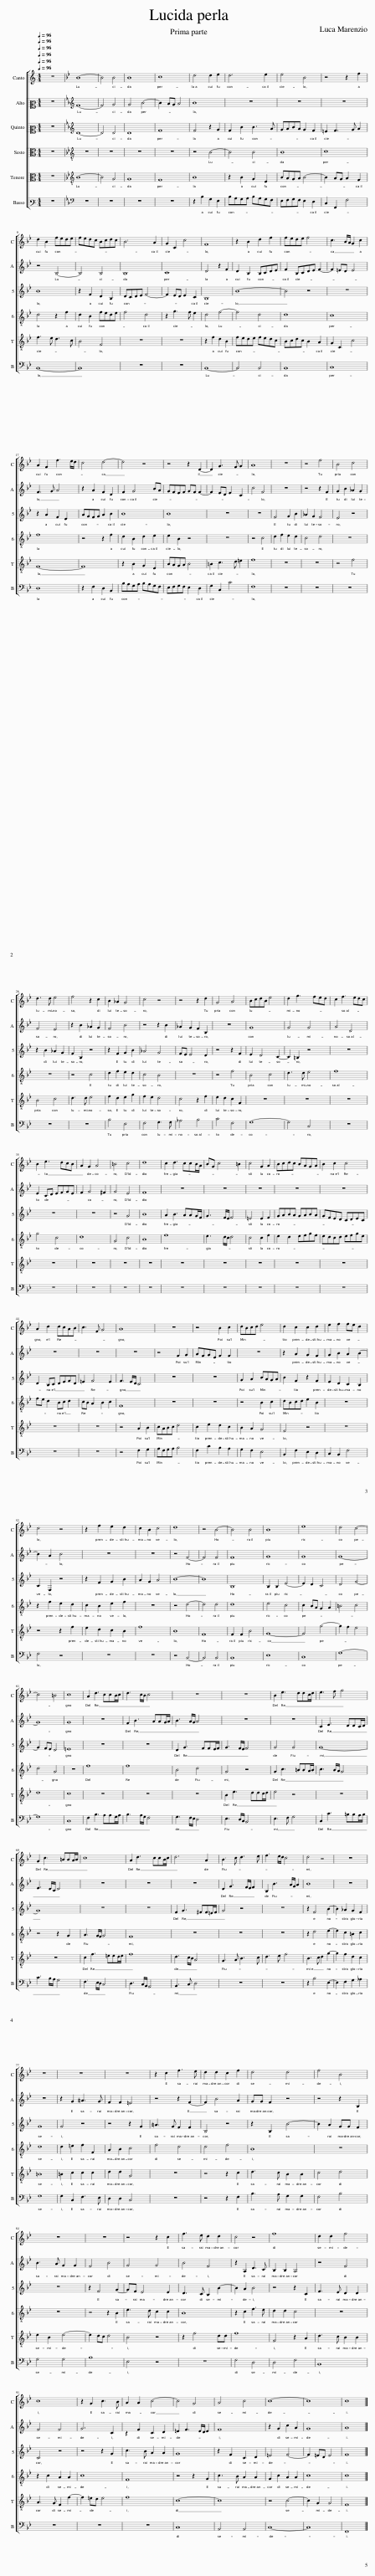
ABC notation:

X:1
%%score [ 1 [ 2 3 ] [ 4 5 ] 6 ]
L:1/8
Q:1/4=96
M:4/4
I:linebreak $
K:C
V:1 treble
V:2 alto2
V:3 alto2
V:4 alto
V:5 alto
V:6 bass3
V:1
 z8 |[K:Bb] B8- | B4 B4 | B8 | c8 | %5
 d4 d2 e2 | d6 e2 | e4 B4 | z4 z2 f2 |$ d2 B2 fede | %10
 fedc Bcdc | B6 A2 | G2 C2 c4 | F8 | z2 B2 d2 f2 | %15
 fede f4 | c3 B/A/ G2 c2 |$ A2 F2 f3 e/d/ | c4 d4- | d4 z4 | %20
 z4 z2 D2- | D2 G3 F G2 | A8 | z8 | z4 f4 | %25
 B4 c4 |$ d3 d e4 | f4 z2 c2 | B2 _A2 G4 | c4 z4 | %30
 z4 z2 d2 | G4 A4 | BcdB e4 | d2 g3 fed | c2 f3 edc |$ %35
 B2 e3 dcB | A2 G2 A4 | =B4 c4 | d8 | c2 d3 ccB/A/ | %40
 BG c4 =B2 | c4 G2 A2 | Bcdc BAGA | B2 c2 c4 |$ A2 d2 dcAB | %45
 c3 F G4 | A8 | z8 | z4 B2 c2 | dBcd e4 | %50
 d2 c2 c2 d2 | e2 f2 fe d2 |$ c4 z4 | z2 f2 e2 d2 | c2 B2 c4 | %55
 d8 | z4 B4- | B4 B4 | B8 | e8 | %60
 d4 c4- |$ c4 =B4 | c8 | A2 d3 ccB/c/ | d3 c/B/ c4 | %65
 z8 | z8 | B2 e3 ddc/d/ | e3 f g4 |$ G2 c3 =BBA/B/ | %70
 c8 | A2 d3 ccB/c/ | d6 A2 | B3 c d3 e | f3 e/d/ c4 | %75
 d4 z4 | z8 |$ z8 | z8 | z8 | %80
 z2 c2 f3 e | d2 d2 c2 f2 | d4 d4 | f4 B4 |$ z8 | %85
 z8 | z4 z2 c2 | f3 e d2 d2 | c4 z4 | f8 | %90
 d2 d2 f4 |$ c8 | z2 G2 c3 B | A2 A2 c4- | c4 G4 | %95
 A4 c4 | c8- | c8 | c8 |] %99
V:2
 z8 |[K:Bb][K:treble] F8- | F4 G4 | G4 B4- | B2 AG A4 | %5
 B8 | z8 | z8 | z8 |$ z4 B,4- | %10
 B,4 B,4 | B,8 | C8 | D4 z2 F2 | D2 B,2 B,CDE | %15
 F2 B,CDE F2- | F2 =ED E4 |$ F3 G A4 | z2 A2 F2 D2 | F2 G4 BA | %20
 GFEF GF F2- | F2 ED E2 C2 | c4 F4 | z8 | z4 z2 F2 | %25
 G2 B2 _A2 G2 |$ F4 E4 | z2 B2 _A2 G2 | F4 B4 | z4 z2 B2 | %30
 _A2 G2 F2 B,2 | z8 | G8 | G4 G4 | A4 D4 |$ %35
 E2 CD EFGE | F2 G4 ^F2 | G4 E4 | F8 | z8 | %40
 z8 | z8 | z8 | z8 |$ z8 | %45
 z8 | z8 | z4 F2 G2 | AFGE F2 F2 | z8 | %50
 z2 A2 G2 F2 | G2 B2 A2 B2- |$ B2 A2 B4 | z8 | z8 | %55
 z4 F4- | F4 F4 | F8 | G8 | G8 | %60
 G8- |$ G8 | G8 | z8 | F2 B3 AAG/A/ | %65
 B3 A/G/ A4 | z8 | z8 | C2 E3 DDC/D/ |$ E3 D/C/ D4 | %70
 z8 | z8 | z8 | D2 G3 F/E/ F2 | B,2 B3 A/G/ A2 | %75
 B8 | z8 |$ z8 | z2 G2 !courtesy!=A3 G | F2 F2 =E4 | %80
 z4 z2 F2- | F2 B4 A2 | GG F2 z4 | z4 z2 B,2 |$ B3 A G2 G2 | %85
 F4 B4 | G4 G4 | B4 F4 | z2 A,2 D3 C | B,2 B,2 A,4 | %90
 z4 F4 |$ F4 F4 | G6 C2 | z2 F2 C2 D2 | =E2 F3 E/D/ E2 | %95
 F8 | z2 G2 c2 A2 | G8 | A8 |] %99
V:3
 z8 |[K:Bb][K:treble] D8- | D4 D4 | D8 | F8 | %5
 F4 z2 G2 | F2 B2 B3 A | GABA G2 F2 | =E2 F3 G A2 |$ B8 | %10
 z2 F2 D2 B,2 | DCDE F4- | F2 ED E2 C2 | B,8 | B8- | %15
 B4 z4 | z8 |$ z2 A2 F2 D2 | AGFG A2 B2 | B8 | %20
 B8 | z8 | z8 | F4 G2 B2 | _A2 G2 F4 | %25
 E4 z4 |$ z2 B2 _A2 G2 | F2 B,2 z4 | z2 F2 G2 B2 | _A4 G4 | %30
 FE E4 D2 | z4 z2 F2 | E2 D4 C2- | C2 =B,2 z4 | z8 |$ %35
 z8 | z8 | z4 G4 | B8 | A2 B3 AAG/F/ | %40
 G3 F/E/ F4 | =E4 E2 F2 | GABA GABA | GFED CDEC |$ D2 B,C DEFD | %45
 =E2 F4 E2 | F3 E/D/ C4 | z8 | z8 | G2 A2 BAGA | %50
 B2 F2 z2 F2 | E2 D2 C2 B,2 |$ C2 F,2 z4 | z2 F2 G2 B2 | A2 G2 A4 | %55
 B8- | B8 | B,8 | B,2 B,2 E4- | E2 D2 C4 | %60
 D4 G4- |$ G2 FE D4 | =E8 | z8 | z8 | %65
 D2 G3 FFE/F/ | G3 F/E/ F4 | G4 G4 | G8- |$ G8 | %70
 z8 | z8 | F2 G3 ^FF=E/F/ | G4 z4 | z8 | %75
 z2 F4 B2- | B2 _A2 G2 F2 |$ G8 | G4 z4 | z4 z2 G2 | %80
 !courtesy!=A3 G F2 F2 | B,4 z4 | z2 B,2 B4- | B2 A2 GG F2 |$ z8 | %85
 z2 F4 G2- | GF E4 E2 | D3 C B,2 B2- | B2 A2 B4 | z4 z2 C2 | %90
 F3 E D2 D2 |$ C4 z4 | z4 z2 G2 | c3 B A2 A2 | G8 | %95
 z2 F2 C2 D2 | =E4 F4- | F2 =ED E4 | F8 |] %99
V:4
 z8 |[K:Bb][K:treble-8] z8 | z8 | z8 | z8 | %5
 z4 B4- | B4 B4 | B8 | c8 |$ d4 z2 f2 | %10
 d2 B2 fede | f4 d4 | z2 g3 f e2 | d4 f4- | f4 d4 | %15
 d8 | c8 |$ f8 | z4 z2 f2 | d2 B2 d2 e2 | %20
 e2 B2 z4 | z8 | z4 c4 | d2 f2 e2 d2 | c4 d4 | %25
 z8 |$ z8 | z4 c4 | d2 f2 e2 d2 | c4 B4 | %30
 z8 | z4 f4 | B4 c4 | d3 d e4 | f8 |$ %35
 g4 c4 | d8 | G4 c4 | B8 | f8 | %40
 e3 d/c/ d4 | c4 c2 f2 | e2 d2 efgf | edcd efge |$ fe d2 Bc d2 | %45
 cB A2 B2 c2 | F8 | z8 | z8 | z4 B2 c2 | %50
 dBcd e2 B2 | z8 |$ z2 f2 e2 d2 | c2 B2 e2 f2 | z8 | %55
 z4 d4- | d4 d4 | d8 | e4 c4 | c2 BA G2 A2 | %60
 =B4 c4 |$ d4 G4 | z8 | f8 | f8 | %65
 B4 d4 | G4 z4 | G2 c3 =BBA/B/ | c3 B/A/ G4 |$ z4 z2 G2 | %70
 A3 G/F/ G4 | F8 | z8 | z8 | z8 | %75
 z2 d4 e2- | e2 c2 =B2 c2 |$ d8 | d2 =e2 f2 F2 | A2 B2 c4 | %80
 f4 d4 | d4 f4 | B8 | z8 |$ z8 | %85
 z4 z2 B2 | e3 d c2 c2 | B8 | z2 c2 f3 e | d2 d2 c4 | %90
 z8 |$ z2 c2 A2 A2 | c8 | F8 | z4 z2 G2 | %95
 c3 B A2 A2 | G2 c2 A2 A2 | c8 | c8 |] %99
V:5
 z8 |[K:Bb][K:treble-8] B8- | B4 G4 | G8 | F8 | %5
 B8 | z2 B2 G2 E2 | BAGA B4- | B2 AG A2 F2 |$ f3 e d3 c | %10
 B4 F4 | z8 | z8 | z2 f2 d2 B2 | fede fedc | %15
 Bcdc B2 A2 | G2 C2 c4 |$ F8- | F8 | z2 B2 G2 E2 | %20
 BAGA B4 | =B2 c3 d =e2 | f8 | z8 | z8 | %25
 z4 f4 |$ B4 c4 | d3 d e4 | f2 d2 e2 g2 | f2 e2 d4 | %30
 c4 z2 f2 | e2 d2 c2 F2 | z8 | z8 | z8 |$ %35
 z8 | z8 | z8 | z8 | z8 | %40
 z8 | z8 | z8 | z8 |$ z8 | %45
 z8 | z4 A2 B2 | cABc d4 | c2 e2 d2 c2 | B2 A2 G4 | %50
 F4 z4 | z8 |$ z4 z2 f2 | e2 d2 c2 B2 | f8 | %55
 B8 | F8 | F2 F2 B4 | G8- | G4 g4- | %60
 g2 f2 e4 |$ d8 | c8 | z8 | z8 | %65
 z8 | B2 e3 ddc/d/ | e4 z4 | z8 |$ z8 | %70
 c2 f3 =eed/e/ | f8 | d3 c/B/ A4 | G3 A B3 c | d3 e f4 | %75
 B3 c d2 g2- | g2 f2 d2 c2 |$ =B8 | =B2 c2 c2 c2 | d2 d2 G4 | %80
 z8 | z4 z2 c2 | d3 c B2 B2 | c4 d4 |$ e2 B2 e4- | %85
 e2 dc d4 | B4 z4 | z2 f4 dd | f8 | F4 z2 A2 | %90
 d3 c B2 B2 |$ A3 G F2 f2- | f2 =ed e4 | f8 | c8- | %95
 c8 | z4 c4- | c2 G2 G4 | F8 |] %99
V:6
 z8 |[K:Bb][K:bass] z8 | z8 | z8 | z8 | %5
 z2 B,2 G,2 E,2 | B,A,G,A, B,A,G,F, | E,F,G,F, E,2 D,2 | C,2 F,,2 F,4 |$ B,,8- | %10
 B,,8 | z8 | z8 | B,,8- | B,,4 B,,4 | %15
 B,,8 | C,8 |$ D,8 | z2 F,2 D,2 B,,2 | B,A,G,A, B,A,G,F, | %20
 E,F,G,F, E,2 D,2 | G,2 C,2 C4 | F,8 | z8 | z8 | %25
 z8 |$ z8 | z8 | B,4 E,4 | F,4 G,3 G, | %30
 _A,4 B,4 | C4 F,4 | G,8- | G,4 C,4 | z8 |$ %35
 z8 | z8 | z8 | z8 | z8 | %40
 z8 | z8 | z8 | z8 |$ z8 | %45
 z8 | z4 F,2 G,2 | A,F,G,A, B,4 | F,2 C2 B,2 A,2 | G,2 F,2 E,4 | %50
 B,,2 F,2 E,2 D,2 | C,2 B,,2 F,4 |$ F,4 z4 | z8 | z8 | %55
 z4 B,,4- | B,,4 B,,4 | B,,8 | E,8 | C,8 | %60
 G,8- |$ G,8 | C,8 | F,2 B,3 A,A,G,/A,/ | B,3 A,/G,/ F,4 | %65
 G,3 F,/E,/ D,4 | E,3 D,/C,/ B,,4 | E,3 F, G,4 | C,2 C3 =B,B,A,/B,/ |$ C3 B,/A,/ G,4 | %70
 F,3 E,/D,/ C,4 | D,3 C,/B,,/ A,,4 | B,,3 C, D,4 | z8 | z8 | %75
 z2 B,4 E,2- | E,2 F,2 G,2 _A,2 |$ G,8 | G,2 C,2 F,3 E, | D,2 D,2 C,4 | %80
 z8 | z4 z2 F,2 | B,3 A, G,2 G,2 | F,4 B,4 |$ G,4 G,4 | %85
 B,8 | E,4 z4 | z8 | F,4 D,4 | D,4 F,4 | %90
 B,,8 |$ z8 | z8 | z8 | C,8 | %95
 A,,4 A,,4 | C,8- | C,8 | F,,8 |] %99
